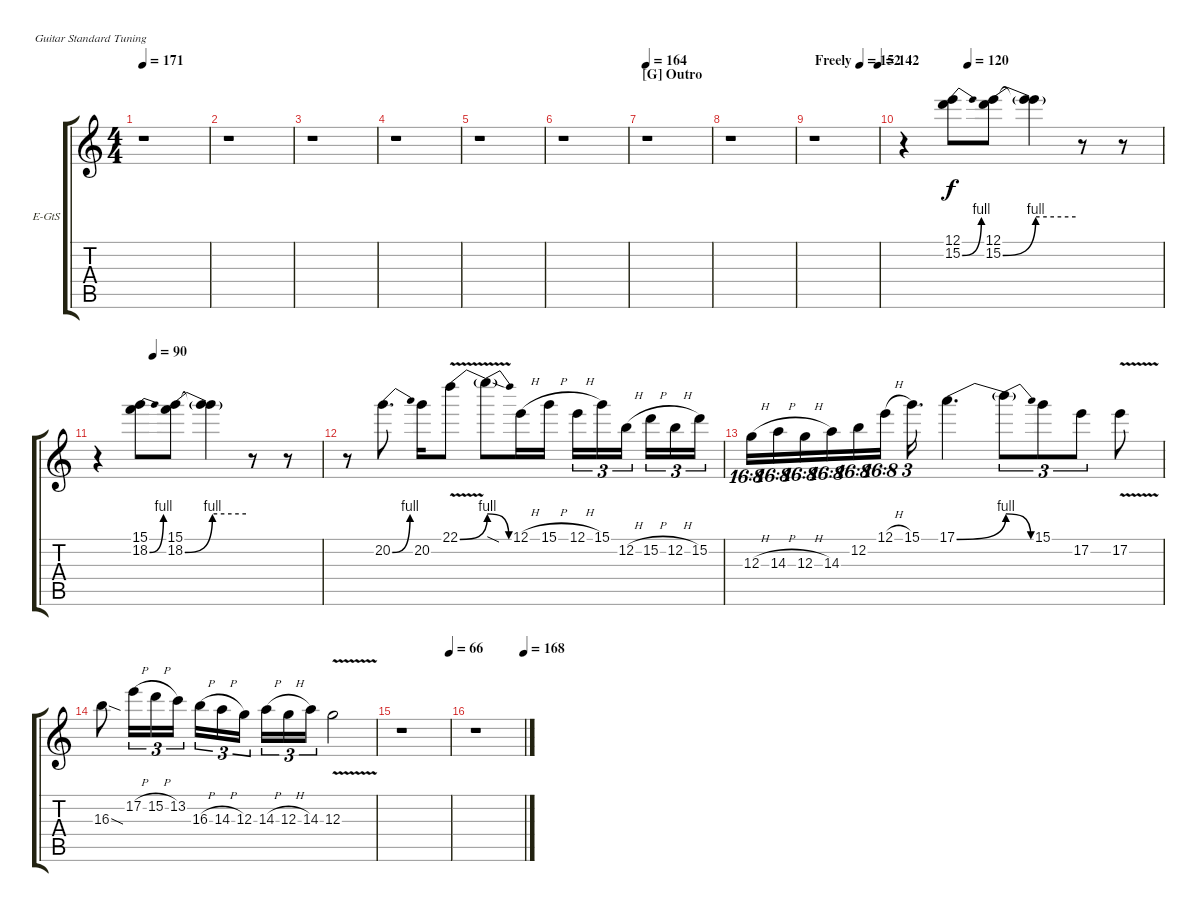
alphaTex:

\bracketExtendMode groupsimilarinstruments
\firstSystemTrackNameOrientation horizontal
\otherSystemsTrackNameOrientation horizontal
\track ("Vivian Campbell Lead" "E-GtS") {instrument electricguitarclean}
\staff {score tabs}
\tuning (E4 B3 G3 D3 A2 E2)
\ts (4 4)
\tempo 171
\clef g2
\ks c
r.1{dy mp} |
r.1 |
r.1 |
r.1 |
r.1 |
r.1 |
\section ("G" "Outro")
\tempo 164
r.1 |
r.1 |
\tempo (152 "Freely")
\tempo (142 1)
r.1 |
\tempo (120 0.25)
r.4 (12.1 15.2{be (bend 0 0 60 4)}).8{dy f} (12.1 15.2{be (bend 0 0 60 4)}).8 (12.1{t} 15.2{be (hold 0 4 60 4) t}).4 r.8 r.8 |
\tempo (90 0.25)
r.4 (15.1 18.2{be (bend 0 0 60 4)}).8 (15.1 18.2{be (bend 0 0 60 4)}).8 (15.1{t} 18.2{be (hold 0 4 60 4) t}).4 r.8 r.8 |
r.8 20.2{be (bend 0 0 15 4)}.8{d} 20.2.16 22.1{be (bend 0 0 15 4) v}.8 22.1{be (release 38.4 4 48 0) v sod t}.8 12.1{h}.16 15.1{h}.16 12.1{h}.16{tu (3 2)} 15.1.16{tu (3 2)} 12.2{h}.16{tu (3 2)} 15.2{h}.16{tu (3 2)} 12.2{h}.16{tu (3 2)} 15.2.16{tu (3 2)} |
12.3{h}.16{tu (16 8)} 14.3{h}.16{tu (16 8)} 12.3{h}.16{tu (16 8)} 14.3.16{tu (16 8)} 12.2.16{tu (16 8)} 12.1{h}.16{tu (16 8)} 15.1.16{d tu (3 2)} 17.1{be (bend 0 0 60 4)}.4{d} 17.1{be (release 19.2 4 59.4 0) t}.8{tu (3 2)} 15.1.8{tu (3 2)} 17.2.8{tu (3 2)} 17.2{v}.8 |
16.3{sod}.8 17.2{h}.16{tu (3 2)} 15.2{h}.16{tu (3 2)} 13.2.16{tu (3 2)} 16.3{h}.16{tu (3 2)} 14.3{h}.16{tu (3 2)} 12.3.16{tu (3 2)} 14.3{h}.16{tu (3 2)} 12.3{h}.16{tu (3 2)} 14.3.16{tu (3 2)} 12.3{v}.2 |
\tempo (66 1)
r.1 |
\tempo (168 1)
r.1
